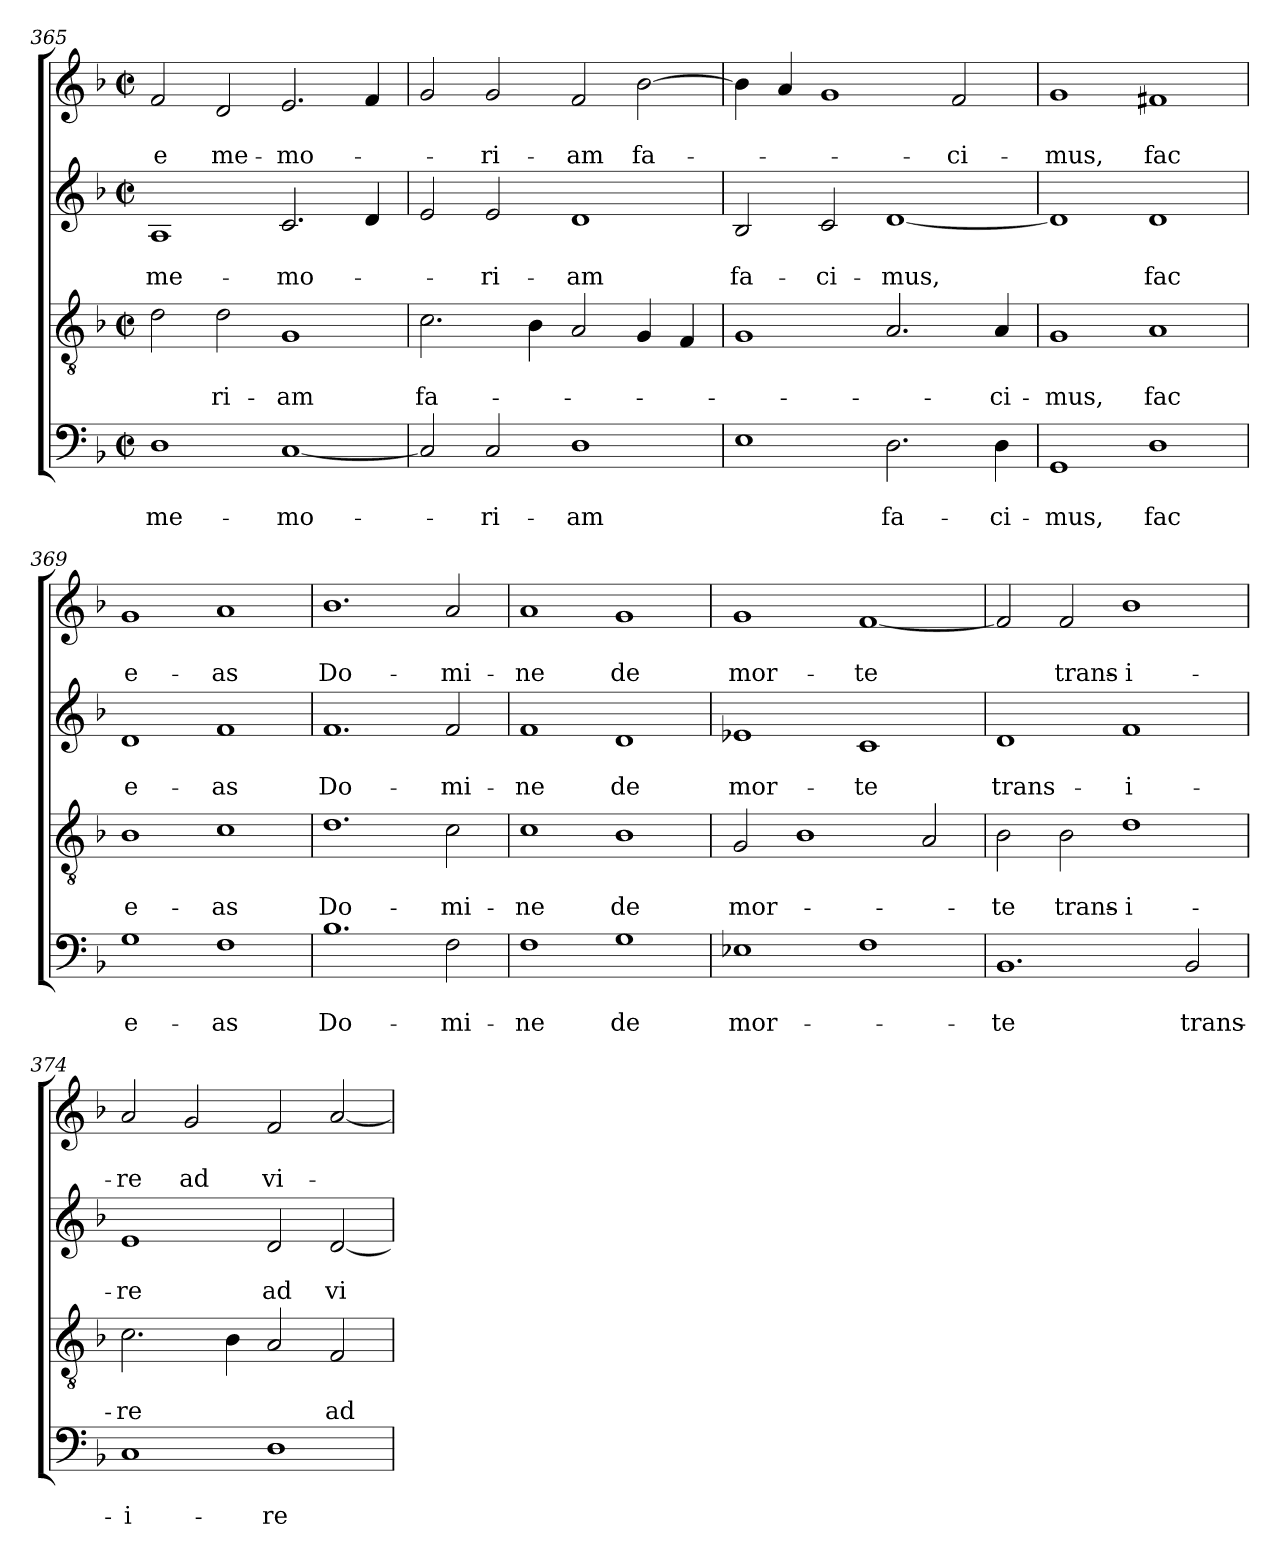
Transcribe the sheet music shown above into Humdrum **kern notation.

**kern	**text	**text	**kern	**text	**text	**kern	**text	**text	**kern	**text	**text
*part4	*part4	*part4	*part3	*part3	*part3	*part2	*part2	*part2	*part1	*part1	*part1
*staff4	*staff4	*staff4	*staff3	*staff3	*staff3	*staff2	*staff2	*staff2	*staff1	*staff1	*staff1
*clefF4	*	*	*clefGv2	*	*	*clefG2	*	*	*clefG2	*	*
*k[b-]	*	*	*k[b-]	*	*	*k[b-]	*	*	*k[b-]	*	*
*F:	*	*	*F:	*	*	*F:	*	*	*F:	*	*
*M2/2	*	*	*M2/2	*	*	*M2/2	*	*	*M2/2	*	*
*met(c|)	*	*	*met(c|)	*	*	*met(c|)	*	*	*met(c|)	*	*
=365	=365	=365	=365	=365	=365	=365	=365	=365	=365	=365	=365
!	!	!LO:LY:b	!	!	!	!	!	!LO:LY:b	!	!	!LO:LY:b
1D	.	me-	2d\	.	.	1A	.	me-	2f/	.	-e
!	!	!	!	!	!LO:LY:b	!	!	!	!	!	!LO:LY:b
.	.	.	2d\	.	-ri-	.	.	.	2d/	.	me-
!	!	!LO:LY:b	!	!	!LO:LY:b	!	!	!LO:LY:b	!	!	!LO:LY:b
[1C	.	-mo-	1G	.	-am	2.c/	.	-mo-	2.e/	.	-mo-
.	.	.	.	.	.	4d/	.	.	4f/	.	.
=366	=366	=366	=366	=366	=366	=366	=366	=366	=366	=366	=366
!	!	!	!	!	!LO:LY:b	!	!	!	!	!	!
2C/]	.	.	2.c\	.	fa-	2e/	.	.	2g/	.	.
!	!	!LO:LY:b	!	!	!	!	!	!LO:LY:b	!	!	!LO:LY:b
2C/	.	-ri-	.	.	.	2e/	.	-ri-	2g/	.	-ri-
.	.	.	4B-\	.	.	.	.	.	.	.	.
!	!	!LO:LY:b	!	!	!	!	!	!LO:LY:b	!	!	!LO:LY:b
1D	.	-am	2A/	.	.	1d	.	-am	2f/	.	-am
!	!	!	!	!	!	!	!	!	!	!	!LO:LY:b
.	.	.	4G/	.	.	.	.	.	[2b-\	.	fa-
.	.	.	4F/	.	.	.	.	.	.	.	.
=367	=367	=367	=367	=367	=367	=367	=367	=367	=367	=367	=367
!	!	!	!	!	!	!	!	!LO:LY:b	!	!	!
1E	.	.	1G	.	.	2B-/	.	fa-	4b-\]	.	.
.	.	.	.	.	.	.	.	.	4a/	.	.
!	!	!	!	!	!	!	!	!LO:LY:b	!	!	!
.	.	.	.	.	.	2c/	.	-ci-	1g	.	.
!	!	!LO:LY:b	!	!	!	!	!	!LO:LY:b	!	!	!
2.D\	.	fa-	2.A/	.	.	[1d	.	-mus,	.	.	.
!	!	!	!	!	!	!	!	!	!	!	!LO:LY:b
.	.	.	.	.	.	.	.	.	2f/	.	-ci-
!	!	!LO:LY:b	!	!	!LO:LY:b	!	!	!	!	!	!
4D\	.	-ci-	4A/	.	-ci-	.	.	.	.	.	.
!!LO:LB:g=z
=368	=368	=368	=368	=368	=368	=368	=368	=368	=368	=368	=368
!	!	!LO:LY:b	!	!	!LO:LY:b	!	!	!	!	!	!LO:LY:b
1GG	.	-mus,	1G	.	-mus,	1d]	.	.	1g	.	-mus,
!	!	!LO:LY:b	!	!	!LO:LY:b	!	!	!LO:LY:b	!	!	!LO:LY:b
1D	.	fac	1A	.	fac	1d	.	fac	1f#X	.	fac
=369	=369	=369	=369	=369	=369	=369	=369	=369	=369	=369	=369
!	!	!LO:LY:b	!	!	!LO:LY:b	!	!	!LO:LY:b	!	!	!LO:LY:b
1G	.	e-	1B-	.	e-	1d	.	e-	1g	.	e-
!	!	!LO:LY:b	!	!	!LO:LY:b	!	!	!LO:LY:b	!	!	!LO:LY:b
1F	.	-as	1c	.	-as	1f	.	-as	1a	.	-as
=370	=370	=370	=370	=370	=370	=370	=370	=370	=370	=370	=370
!	!	!LO:LY:b	!	!	!LO:LY:b	!	!	!LO:LY:b	!	!	!LO:LY:b
1.B-	.	Do-	1.d	.	Do-	1.f	.	Do-	1.b-	.	Do-
!	!	!LO:LY:b	!	!	!LO:LY:b	!	!	!LO:LY:b	!	!	!LO:LY:b
2F\	.	-mi-	2c\	.	-mi-	2f/	.	-mi-	2a/	.	-mi-
=371	=371	=371	=371	=371	=371	=371	=371	=371	=371	=371	=371
!	!	!LO:LY:b	!	!	!LO:LY:b	!	!	!LO:LY:b	!	!	!LO:LY:b
1F	.	-ne	1c	.	-ne	1f	.	-ne	1a	.	-ne
!	!	!LO:LY:b	!	!	!LO:LY:b	!	!	!LO:LY:b	!	!	!LO:LY:b
1G	.	de	1B-	.	de	1d	.	de	1g	.	de
=372	=372	=372	=372	=372	=372	=372	=372	=372	=372	=372	=372
!	!	!LO:LY:b	!	!	!LO:LY:b	!	!	!LO:LY:b	!	!	!LO:LY:b
1E-X	.	mor-	2G/	.	mor-	1e-X	.	mor-	1g	.	mor-
.	.	.	1B-	.	.	.	.	.	.	.	.
!	!	!	!	!	!	!	!	!LO:LY:b	!	!	!LO:LY:b
1F	.	.	.	.	.	1c	.	-te	[1f	.	-te
.	.	.	2A/	.	.	.	.	.	.	.	.
!!LO:PB:g=z
=373	=373	=373	=373	=373	=373	=373	=373	=373	=373	=373	=373
!	!	!LO:LY:b	!	!	!LO:LY:b	!	!	!LO:LY:b	!	!	!
1.BB-	.	-te	2B-\	.	-te	1d	.	trans-	2f/]	.	.
!	!	!	!	!	!LO:LY:b	!	!	!	!	!	!LO:LY:b
.	.	.	2B-\	.	trans-	.	.	.	2f/	.	trans-
!	!	!	!	!	!LO:LY:b	!	!	!LO:LY:b	!	!	!LO:LY:b
.	.	.	1d	.	-i-	1f	.	-i-	1b-	.	-i-
!	!	!LO:LY:b	!	!	!	!	!	!	!	!	!
2BB-/	.	trans-	.	.	.	.	.	.	.	.	.
=374	=374	=374	=374	=374	=374	=374	=374	=374	=374	=374	=374
!	!	!LO:LY:b	!	!	!LO:LY:b	!	!	!LO:LY:b	!	!	!LO:LY:b
1C	.	-i-	2.c\	.	-re	1e	.	-re	2a/	.	-re
!	!	!	!	!	!	!	!	!	!	!	!LO:LY:b
.	.	.	.	.	.	.	.	.	2g/	.	ad
.	.	.	4B-\	.	.	.	.	.	.	.	.
!	!	!LO:LY:b	!	!	!	!	!	!LO:LY:b	!	!	!LO:LY:b
1D	.	-re	2A/	.	.	2d/	.	ad	2f/	.	vi-
!	!	!	!	!	!LO:LY:b	!	!	!LO:LY:b	!	!	!
.	.	.	2F/	.	ad	[2d/	.	vi-	[2a/	.	.
=	=	=	=	=	=	=	=	=	=	=	=
*-	*-	*-	*-	*-	*-	*-	*-	*-	*-	*-	*-
